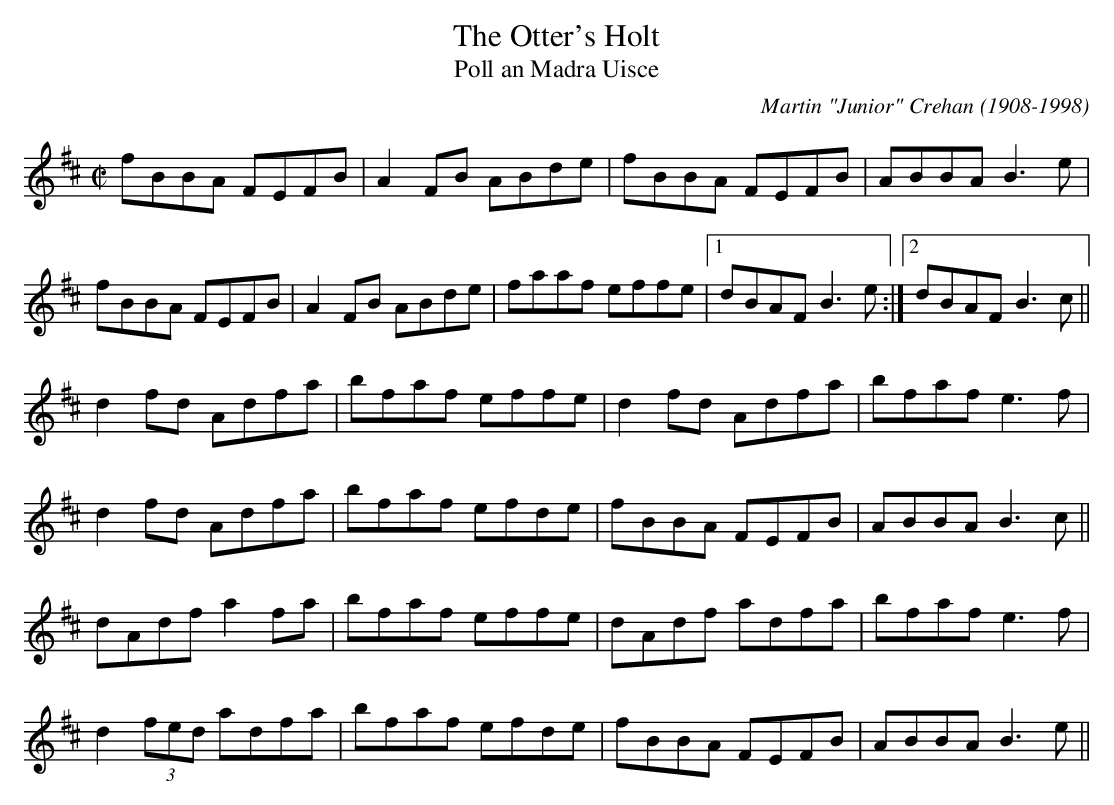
X:1
T:Otter's Holt, The
T:Poll an Madra Uisce
C:Martin "Junior" Crehan (1908-1998)
M:C|
K:Bm
fBBA FEFB|A2FB ABde|fBBA FEFB|ABBA B3e|
fBBA FEFB|A2FB ABde|faaf effe|1 dBAF B3e:|2 dBAF B3c||
d2fd Adfa|bfaf effe|d2fd Adfa|bfaf e3f|
d2fd Adfa|bfaf efde|fBBA FEFB|ABBA B3c||
dAdf a2fa|bfaf effe|dAdf adfa|bfaf e3f|
d2 (3fed adfa|bfaf efde|fBBA FEFB|ABBA B3e||
